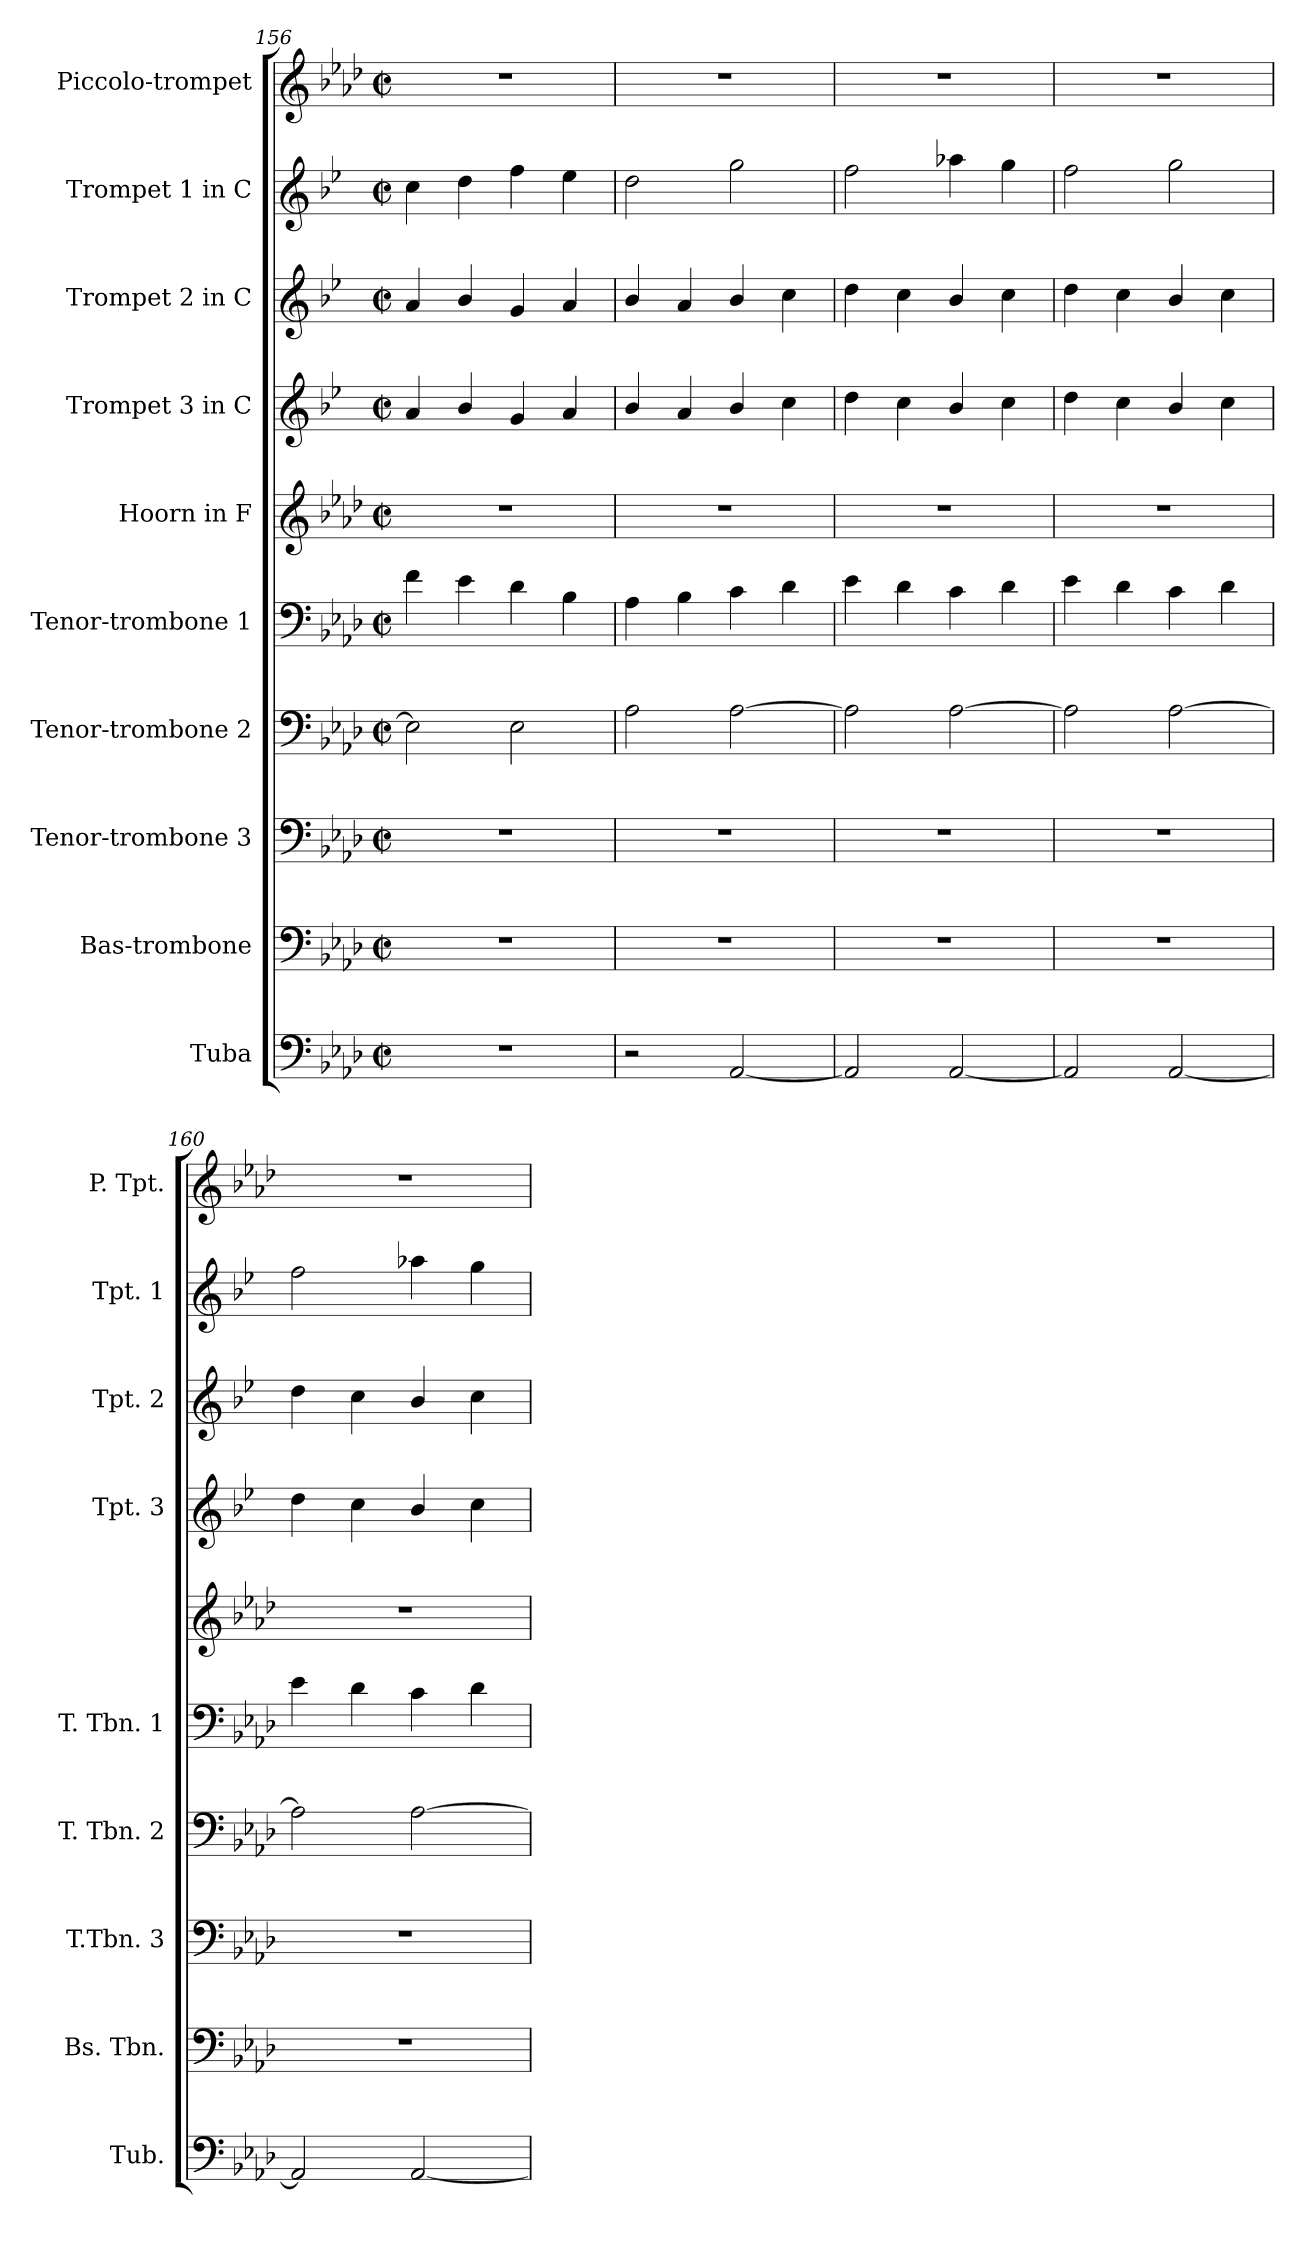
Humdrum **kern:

**kern	**kern	**kern	**kern	**kern	**kern	**kern	**kern	**kern	**kern
*part10	*part9	*part8	*part7	*part6	*part5	*part4	*part3	*part2	*part1
*staff10	*staff9	*staff8	*staff7	*staff6	*staff5	*staff4	*staff3	*staff2	*staff1
*I"Tuba	*I"Bas-trombone	*I"Tenor-trombone 3	*I"Tenor-trombone 2	*I"Tenor-trombone 1	*I"Hoorn in F	*I"Trompet 3 in C	*I"Trompet 2 in C	*I"Trompet 1 in C	*I"Piccolo-trompet
*I'Tub.	*I'Bs. Tbn.	*I'T.Tbn. 3	*I'T. Tbn. 2	*I'T. Tbn. 1	*	*I'Tpt. 3	*I'Tpt. 2	*I'Tpt. 1	*I'P. Tpt.
*clefF4	*clefF4	*clefF4	*clefF4	*clefF4	*clefG2	*clefG2	*clefG2	*clefG2	*clefG2
*	*	*	*	*	*ITrd4c7	*ITrd1c2	*ITrd1c2	*ITrd1c2	*ITrd-6c-10
*k[b-e-a-d-]	*k[b-e-a-d-]	*k[b-e-a-d-]	*k[b-e-a-d-]	*k[b-e-a-d-]	*k[b-e-a-d-g-]	*k[b-e-a-d-]	*k[b-e-a-d-]	*k[b-e-a-d-]	*k[b-e-a-d-g-c-]
*M2/2	*M2/2	*M2/2	*M2/2	*M2/2	*M2/2	*M2/2	*M2/2	*M2/2	*M2/2
*met(c|)	*met(c|)	*met(c|)	*met(c|)	*met(c|)	*met(c|)	*met(c|)	*met(c|)	*met(c|)	*met(c|)
=156	=156	=156	=156	=156	=156	=156	=156	=156	=156
1r	1r	1r	2E-\]	4f\	1r	4g/	4g/	4b-\	1r
.	.	.	.	4e-\	.	4a-/	4a-/	4cc\	.
.	.	.	2E-\	4d-\	.	4f/	4f/	4ee-\	.
.	.	.	.	4B-\	.	4g/	4g/	4dd-\	.
=157	=157	=157	=157	=157	=157	=157	=157	=157	=157
2r	1r	1r	2A-\	4A-\	1r	4a-/	4a-/	2cc\	1r
.	.	.	.	4B-\	.	4g/	4g/	.	.
[2AA-/	.	.	[2A-\	4c\	.	4a-/	4a-/	2ff\	.
.	.	.	.	4d-\	.	4b-\	4b-\	.	.
=158	=158	=158	=158	=158	=158	=158	=158	=158	=158
2AA-/]	1r	1r	2A-\]	4e-\	1r	4cc\	4cc\	2ee-\	1r
.	.	.	.	4d-\	.	4b-\	4b-\	.	.
[2AA-/	.	.	[2A-\	4c\	.	4a-/	4a-/	4gg-X\	.
.	.	.	.	4d-\	.	4b-\	4b-\	4ff\	.
=159	=159	=159	=159	=159	=159	=159	=159	=159	=159
2AA-/]	1r	1r	2A-\]	4e-\	1r	4cc\	4cc\	2ee-\	1r
.	.	.	.	4d-\	.	4b-\	4b-\	.	.
[2AA-/	.	.	[2A-\	4c\	.	4a-/	4a-/	2ff\	.
.	.	.	.	4d-\	.	4b-\	4b-\	.	.
=160	=160	=160	=160	=160	=160	=160	=160	=160	=160
2AA-/]	1r	1r	2A-\]	4e-\	1r	4cc\	4cc\	2ee-\	1r
.	.	.	.	4d-\	.	4b-\	4b-\	.	.
[2AA-/	.	.	[2A-\	4c\	.	4a-/	4a-/	4gg-X\	.
.	.	.	.	4d-\	.	4b-\	4b-\	4ff\	.
=	=	=	=	=	=	=	=	=	=
*-	*-	*-	*-	*-	*-	*-	*-	*-	*-
